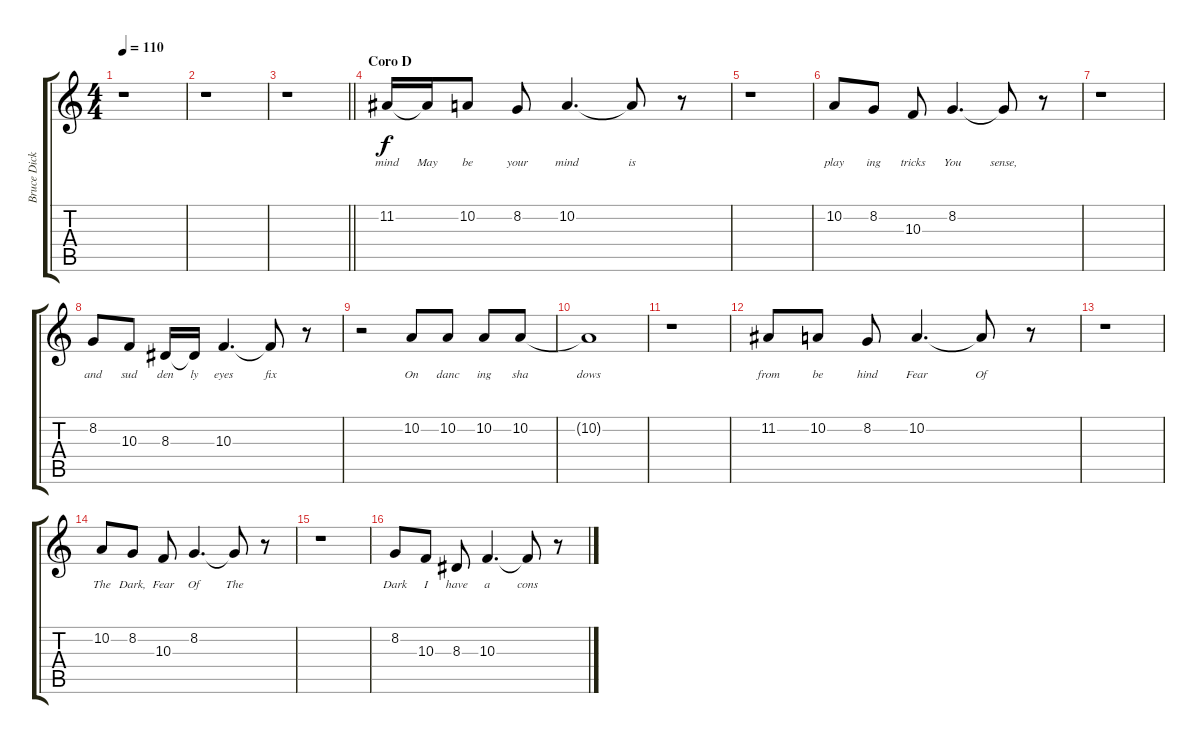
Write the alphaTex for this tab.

\track ("Bruce Dickinson" "Bruce Dick") {instrument lead2sawtooth}
\staff {score tabs}
\tuning (E4 B3 G3 D3 A2 E2) {hide}
\ts (4 4)
\tempo 110
\clef g2
\ks c
r.1{dy f} |
r.1 |
\barLineRight lightlight
r.1 |
\section ("" "Coro D")
11.2.16{lyrics (0 "mind") lyrics (1 "") lyrics (2 "") lyrics (3 "") lyrics (4 "")} 11.2{t}.16{lyrics (0 "May") lyrics (1 "") lyrics (2 "") lyrics (3 "") lyrics (4 "")} 10.2.8{lyrics (0 "be") lyrics (1 "") lyrics (2 "") lyrics (3 "") lyrics (4 "")} 8.2.8{lyrics (0 "your") lyrics (1 "") lyrics (2 "") lyrics (3 "") lyrics (4 "")} 10.2.4{d lyrics (0 "mind") lyrics (1 "") lyrics (2 "") lyrics (3 "") lyrics (4 "")} 10.2{t}.8{lyrics (0 "is") lyrics (1 "") lyrics (2 "") lyrics (3 "") lyrics (4 "")} r.8 |
r.1 |
10.2.8{lyrics (0 "play") lyrics (1 "") lyrics (2 "") lyrics (3 "") lyrics (4 "")} 8.2.8{lyrics (0 "ing") lyrics (1 "") lyrics (2 "") lyrics (3 "") lyrics (4 "")} 10.3.8{lyrics (0 "tricks") lyrics (1 "") lyrics (2 "") lyrics (3 "") lyrics (4 "")} 8.2.4{d lyrics (0 "You") lyrics (1 "") lyrics (2 "") lyrics (3 "") lyrics (4 "")} 8.2{t}.8{lyrics (0 "sense,") lyrics (1 "") lyrics (2 "") lyrics (3 "") lyrics (4 "")} r.8 |
r.1 |
8.2.8{lyrics (0 "and") lyrics (1 "") lyrics (2 "") lyrics (3 "") lyrics (4 "")} 10.3.8{lyrics (0 "sud") lyrics (1 "") lyrics (2 "") lyrics (3 "") lyrics (4 "")} 8.3.16{lyrics (0 "den") lyrics (1 "") lyrics (2 "") lyrics (3 "") lyrics (4 "")} 8.3{t}.16{lyrics (0 "ly") lyrics (1 "") lyrics (2 "") lyrics (3 "") lyrics (4 "")} 10.3.4{d lyrics (0 "eyes") lyrics (1 "") lyrics (2 "") lyrics (3 "") lyrics (4 "")} 10.3{t}.8{lyrics (0 "fix") lyrics (1 "") lyrics (2 "") lyrics (3 "") lyrics (4 "")} r.8 |
r.2 10.2.8{lyrics (0 "On") lyrics (1 "") lyrics (2 "") lyrics (3 "") lyrics (4 "")} 10.2.8{lyrics (0 "danc") lyrics (1 "") lyrics (2 "") lyrics (3 "") lyrics (4 "")} 10.2.8{lyrics (0 "ing") lyrics (1 "") lyrics (2 "") lyrics (3 "") lyrics (4 "")} 10.2.8{lyrics (0 "sha") lyrics (1 "") lyrics (2 "") lyrics (3 "") lyrics (4 "")} |
10.2{t}.1{lyrics (0 "dows") lyrics (1 "") lyrics (2 "") lyrics (3 "") lyrics (4 "")} |
r.1 |
11.2.8{lyrics (0 "from") lyrics (1 "") lyrics (2 "") lyrics (3 "") lyrics (4 "")} 10.2.8{lyrics (0 "be") lyrics (1 "") lyrics (2 "") lyrics (3 "") lyrics (4 "")} 8.2.8{lyrics (0 "hind") lyrics (1 "") lyrics (2 "") lyrics (3 "") lyrics (4 "")} 10.2.4{d lyrics (0 "Fear") lyrics (1 "") lyrics (2 "") lyrics (3 "") lyrics (4 "")} 10.2{t}.8{lyrics (0 "Of") lyrics (1 "") lyrics (2 "") lyrics (3 "") lyrics (4 "")} r.8 |
r.1 |
10.2.8{lyrics (0 "The") lyrics (1 "") lyrics (2 "") lyrics (3 "") lyrics (4 "")} 8.2.8{lyrics (0 "Dark,") lyrics (1 "") lyrics (2 "") lyrics (3 "") lyrics (4 "")} 10.3.8{lyrics (0 "Fear") lyrics (1 "") lyrics (2 "") lyrics (3 "") lyrics (4 "")} 8.2.4{d lyrics (0 "Of") lyrics (1 "") lyrics (2 "") lyrics (3 "") lyrics (4 "")} 8.2{t}.8{lyrics (0 "The") lyrics (1 "") lyrics (2 "") lyrics (3 "") lyrics (4 "")} r.8 |
r.1 |
8.2.8{lyrics (0 "Dark") lyrics (1 "") lyrics (2 "") lyrics (3 "") lyrics (4 "")} 10.3.8{lyrics (0 "I") lyrics (1 "") lyrics (2 "") lyrics (3 "") lyrics (4 "")} 8.3.8{lyrics (0 "have") lyrics (1 "") lyrics (2 "") lyrics (3 "") lyrics (4 "")} 10.3.4{d lyrics (0 "a") lyrics (1 "") lyrics (2 "") lyrics (3 "") lyrics (4 "")} 10.3{t}.8{lyrics (0 "cons") lyrics (1 "") lyrics (2 "") lyrics (3 "") lyrics (4 "")} r.8
